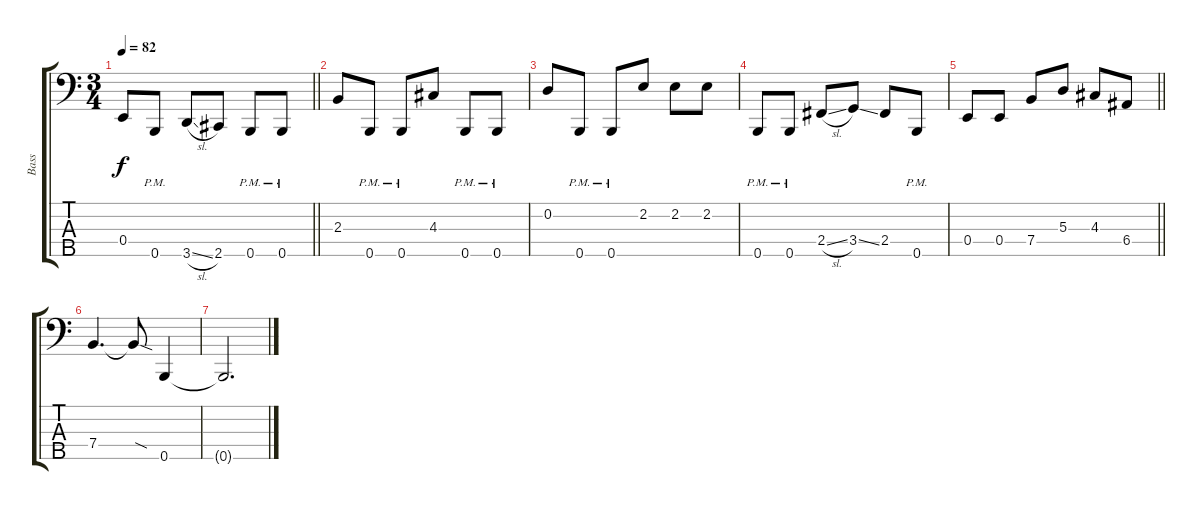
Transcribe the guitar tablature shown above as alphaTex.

\track ("Bass" "Bass") {instrument electricbassfinger}
\staff {score tabs}
\tuning (G2 D2 A1 E1 B0) {hide}
\ts (3 4)
\tempo 82
\clef f4
\barLineRight lightlight
\ks c
0.4.8{dy f} 0.5{pm}.8 3.5{sl}.8 2.5.8 0.5{pm}.8 0.5{pm}.8 |
2.3.8 0.5{pm}.8 0.5{pm}.8 4.3.8 0.5{pm}.8 0.5{pm}.8 |
0.2.8 0.5{pm}.8 0.5{pm}.8 2.2.8 2.2.8 2.2.8 |
0.5{pm}.8 0.5{pm}.8 2.4{sl}.8 3.4{ss}.8 2.4.8 0.5{pm}.8 |
\barLineRight lightlight
0.4.8 0.4.8 7.4.8 5.3.8 4.3.8 6.4.8 |
7.4.4{d} 7.4{sod t}.8 0.5.4 |
0.5{t}.2{d}
